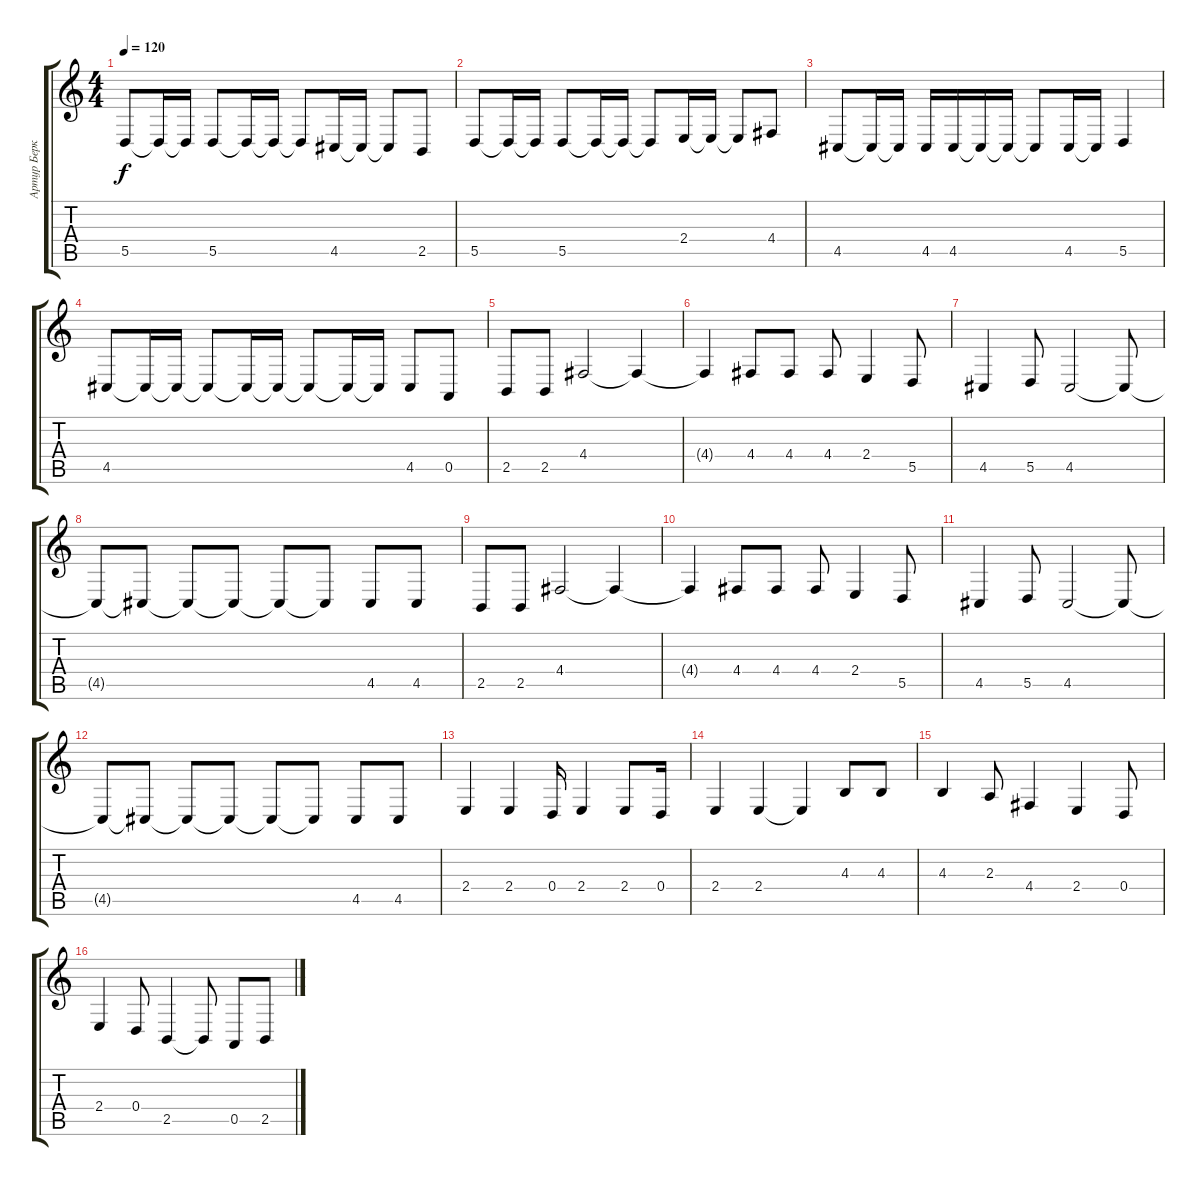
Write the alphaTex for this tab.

\track ("Артур Беркут" "Артур Берк") {instrument koto}
\staff {score tabs}
\tuning (E4 B3 G3 D3 A2 E2) {hide}
\ts (4 4)
\tempo 120
\clef g2
\ks c
5.5.8{dy f} 5.5{t}.16 5.5{t}.16 5.5.8 5.5{t}.16 5.5{t}.16 5.5{t}.8 4.5.16 4.5{t}.16 4.5{t}.8 2.5.8 |
5.5.8 5.5{t}.16 5.5{t}.16 5.5.8 5.5{t}.16 5.5{t}.16 5.5{t}.8 2.4.16 2.4{t}.16 2.4{t}.8 4.4.8 |
4.5.8 4.5{t}.16 4.5{t}.16 4.5.16 4.5.16 4.5{t}.16 4.5{t}.16 4.5{t}.8 4.5.16 4.5{t}.16 5.5.4 |
4.5.8 4.5{t}.16 4.5{t}.16 4.5{t}.8 4.5{t}.16 4.5{t}.16 4.5{t}.8 4.5{t}.16 4.5{t}.16 4.5.8 0.5.8 |
2.5.8 2.5.8 4.4.2 4.4{t}.4 |
4.4{t}.4 4.4.8 4.4.8 4.4.8 2.4.4 5.5.8 |
4.5.4 5.5.8 4.5.2 4.5{t}.8 |
4.5{t}.8 4.5{t}.8 4.5{t}.8 4.5{t}.8 4.5{t}.8 4.5{t}.8 4.5.8 4.5.8 |
2.5.8 2.5.8 4.4.2 4.4{t}.4 |
4.4{t}.4 4.4.8 4.4.8 4.4.8 2.4.4 5.5.8 |
4.5.4 5.5.8 4.5.2 4.5{t}.8 |
4.5{t}.8 4.5{t}.8 4.5{t}.8 4.5{t}.8 4.5{t}.8 4.5{t}.8 4.5.8 4.5.8 |
2.4.4 2.4.4 0.4.16 2.4.4 2.4.8 0.4.16 |
2.4.4 2.4.4 2.4{t}.4 4.3.8 4.3.8 |
4.3.4 2.3.8 4.4.4 2.4.4 0.4.8 |
2.4.4 0.4.8 2.5.4 2.5{t}.8 0.5.8 2.5.8
